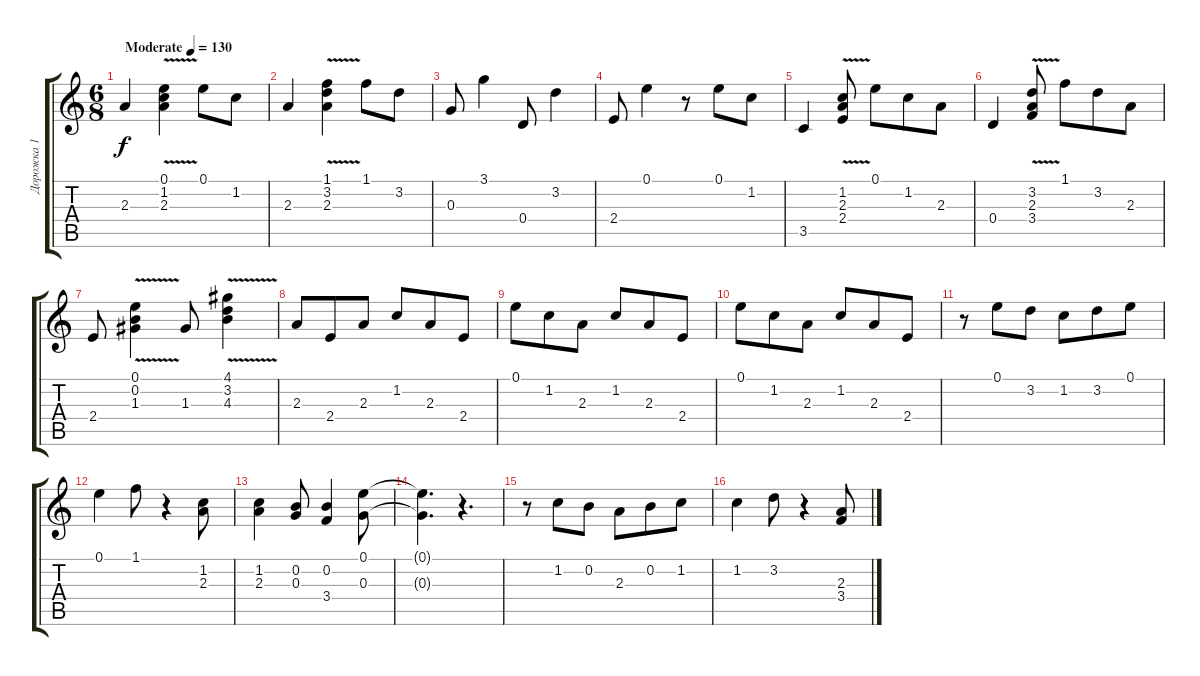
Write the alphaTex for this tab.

\track ("Дорожка 1" "Дорожка 1") {instrument acousticguitarsteel}
\staff {score tabs}
\tuning (E4 B3 G3 D3 A2 E2) {hide}
\ts (6 8)
\tempo (130 "Moderate")
\clef g2
\ks c
2.3.4{dy f instrument acousticguitarsteel} (0.1 1.2 2.3{v}).4 0.1.8 1.2.8 |
2.3.4 (1.1 3.2 2.3{v}).4 1.1.8 3.2.8 |
0.3.8 3.1.4 0.4.8 3.2.4 |
2.4.8 0.1.4 r.8 0.1.8 1.2.8 |
3.5.4 (1.2{v} 2.3 2.4).8 0.1.8 1.2.8 2.3.8 |
0.4.4 (3.2 2.3 3.4{v}).8 1.1.8 3.2.8 2.3.8 |
2.4.8 (0.1 0.2 1.3{v}).4 1.3.8 (4.1 3.2 4.3{v}).4 |
2.3.8 2.4.8 2.3.8 1.2.8 2.3.8 2.4.8 |
0.1.8 1.2.8 2.3.8 1.2.8 2.3.8 2.4.8 |
0.1.8 1.2.8 2.3.8 1.2.8 2.3.8 2.4.8 |
r.8 0.1.8 3.2.8 1.2.8 3.2.8 0.1.8 |
0.1.4 1.1.8 r.4 (1.2 2.3).8 |
(1.2 2.3).4 (0.2 0.3).8 (0.2 3.4).4 (0.1 0.3).8 |
(0.1{t} 0.3{t}).4{d} r.4{d} |
r.8 1.2.8 0.2.8 2.3.8 0.2.8 1.2.8 |
1.2.4 3.2.8 r.4 (2.3 3.4).8
